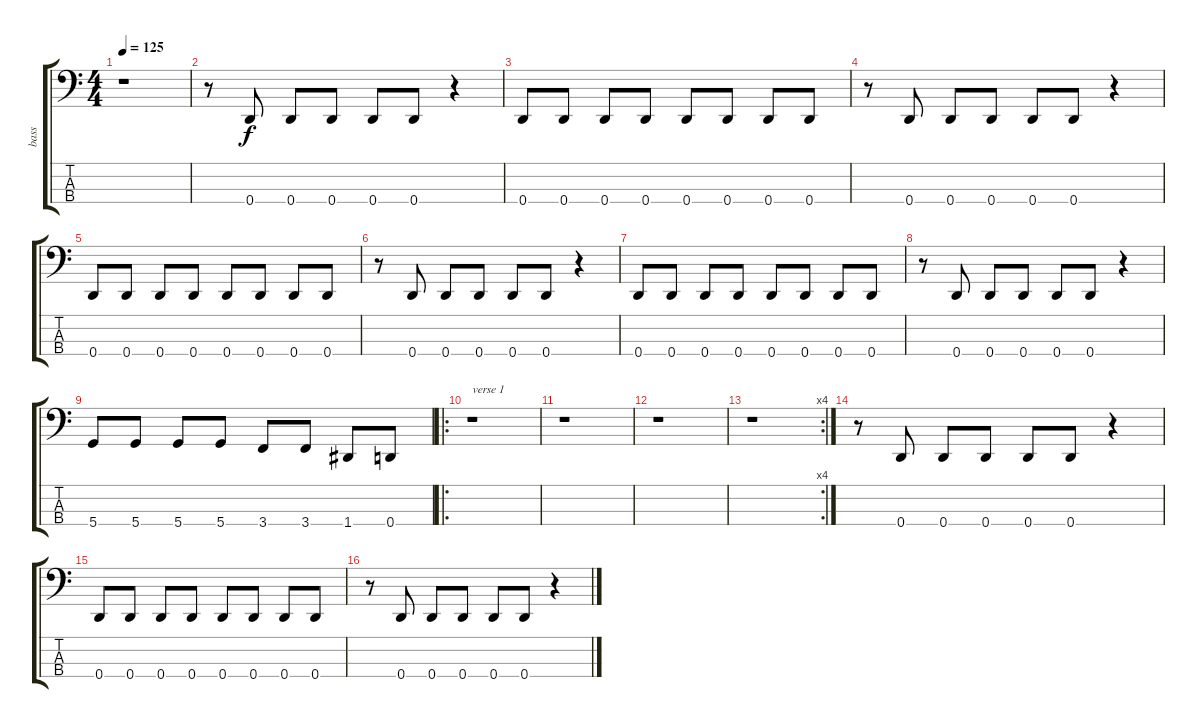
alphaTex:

\track ("bass" "bass") {instrument electricbasspick}
\staff {score tabs}
\tuning (G2 D2 A1 D1) {hide}
\ts (4 4)
\tempo 125
\clef f4
\ks c
r.1{dy f instrument electricbasspick} |
r.8 0.4.8 0.4.8 0.4.8 0.4.8 0.4.8 r.4 |
0.4.8 0.4.8 0.4.8 0.4.8 0.4.8 0.4.8 0.4.8 0.4.8 |
r.8 0.4.8 0.4.8 0.4.8 0.4.8 0.4.8 r.4 |
0.4.8 0.4.8 0.4.8 0.4.8 0.4.8 0.4.8 0.4.8 0.4.8 |
r.8 0.4.8 0.4.8 0.4.8 0.4.8 0.4.8 r.4 |
0.4.8 0.4.8 0.4.8 0.4.8 0.4.8 0.4.8 0.4.8 0.4.8 |
r.8 0.4.8 0.4.8 0.4.8 0.4.8 0.4.8 r.4 |
5.4.8 5.4.8 5.4.8 5.4.8 3.4.8 3.4.8 1.4.8 0.4.8 |
\ro
r.1{txt "verse 1"} |
r.1 |
r.1 |
\rc 4
r.1 |
r.8 0.4.8 0.4.8 0.4.8 0.4.8 0.4.8 r.4 |
0.4.8 0.4.8 0.4.8 0.4.8 0.4.8 0.4.8 0.4.8 0.4.8 |
r.8 0.4.8 0.4.8 0.4.8 0.4.8 0.4.8 r.4
